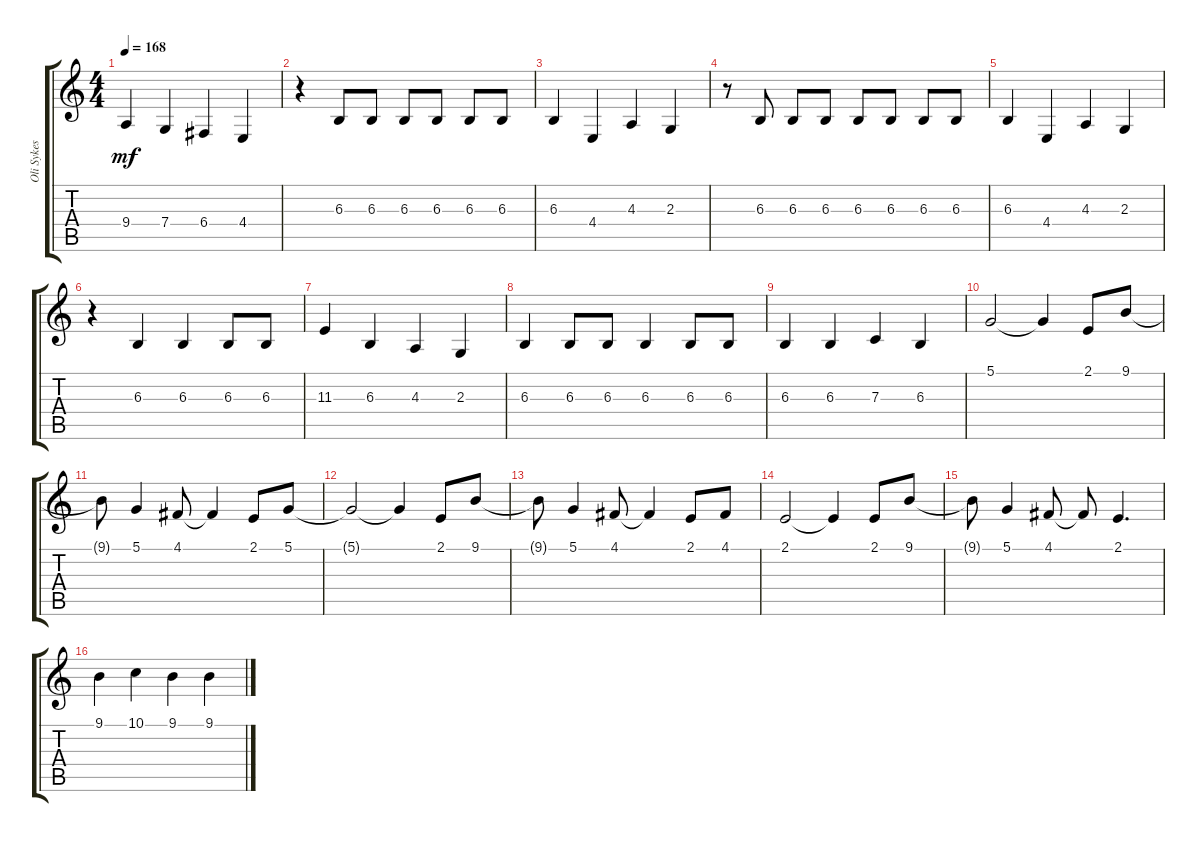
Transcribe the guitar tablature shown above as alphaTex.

\track ("Oli Sykes" "Oli Sykes") {instrument pad8sweep}
\staff {score tabs}
\tuning (D4 A3 F3 C3 G2 C2) {hide}
\ts (4 4)
\tempo 168
\clef g2
\ks c
9.4.4{dy mf} 7.4.4 6.4.4 4.4.4 |
r.4 6.3.8 6.3.8 6.3.8 6.3.8 6.3.8 6.3.8 |
6.3.4 4.4.4 4.3.4 2.3.4 |
r.8 6.3.8 6.3.8 6.3.8 6.3.8 6.3.8 6.3.8 6.3.8 |
6.3.4 4.4.4 4.3.4 2.3.4 |
r.4 6.3.4 6.3.4 6.3.8 6.3.8 |
11.3.4 6.3.4 4.3.4 2.3.4 |
6.3.4 6.3.8 6.3.8 6.3.4 6.3.8 6.3.8 |
6.3.4 6.3.4 7.3.4 6.3.4 |
5.1.2 5.1{t}.4 2.1.8 9.1.8 |
9.1{t}.8 5.1.4 4.1.8 4.1{t}.4 2.1.8 5.1.8 |
5.1{t}.2 5.1{t}.4 2.1.8 9.1.8 |
9.1{t}.8 5.1.4 4.1.8 4.1{t}.4 2.1.8 4.1.8 |
2.1.2 2.1{t}.4 2.1.8 9.1.8 |
9.1{t}.8 5.1.4 4.1.8 4.1{t}.8 2.1.4{d} |
9.1.4 10.1.4 9.1.4 9.1.4
